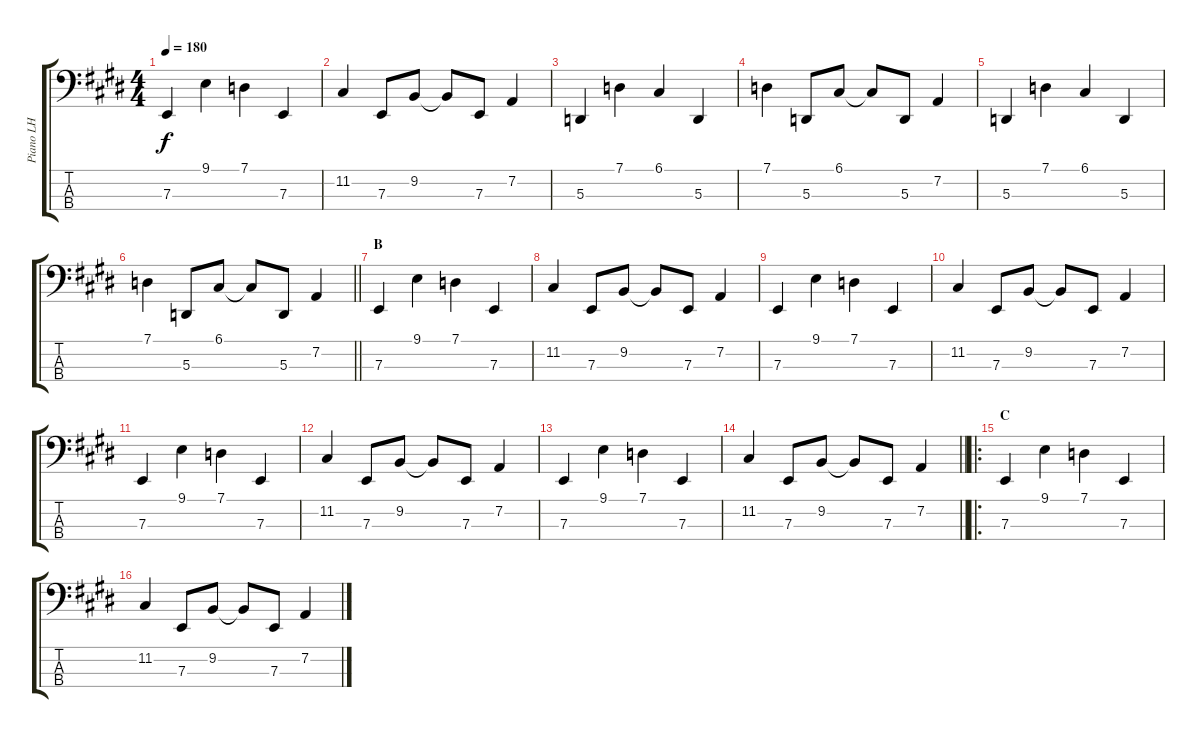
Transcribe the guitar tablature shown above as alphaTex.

\track ("Piano LH" "Piano LH") {instrument acousticgrandpiano}
\staff {score tabs}
\tuning (G2 D2 A1 E1) {hide}
\ts (4 4)
\tempo 180
\clef f4
\ks e
7.3.4{dy f} 9.1.4 7.1.4 7.3.4 |
11.2.4 7.3.8 9.2.8 9.2{t}.8 7.3.8 7.2.4 |
5.3.4 7.1.4 6.1.4 5.3.4 |
7.1.4 5.3.8 6.1.8 6.1{t}.8 5.3.8 7.2.4 |
5.3.4 7.1.4 6.1.4 5.3.4 |
\barLineRight lightlight
7.1.4 5.3.8 6.1.8 6.1{t}.8 5.3.8 7.2.4 |
\section ("" "B")
7.3.4 9.1.4 7.1.4 7.3.4 |
11.2.4 7.3.8 9.2.8 9.2{t}.8 7.3.8 7.2.4 |
7.3.4 9.1.4 7.1.4 7.3.4 |
11.2.4 7.3.8 9.2.8 9.2{t}.8 7.3.8 7.2.4 |
7.3.4 9.1.4 7.1.4 7.3.4 |
11.2.4 7.3.8 9.2.8 9.2{t}.8 7.3.8 7.2.4 |
7.3.4 9.1.4 7.1.4 7.3.4 |
\barLineRight lightlight
11.2.4 7.3.8 9.2.8 9.2{t}.8 7.3.8 7.2.4 |
\ro
\section ("" "C")
7.3.4 9.1.4 7.1.4 7.3.4 |
11.2.4 7.3.8 9.2.8 9.2{t}.8 7.3.8 7.2.4
